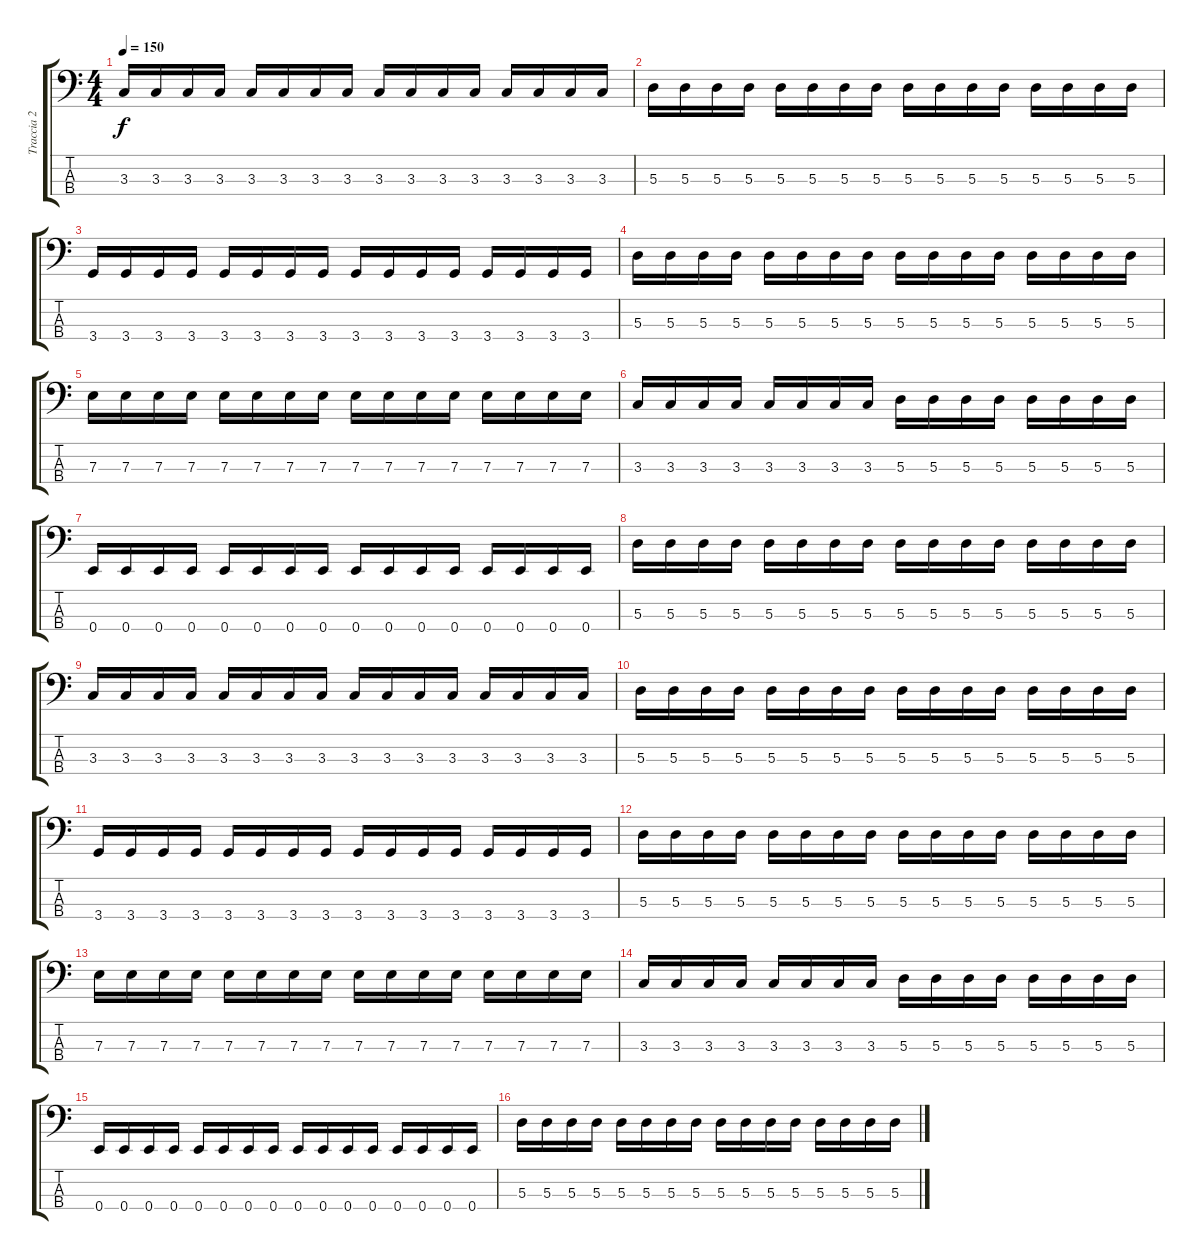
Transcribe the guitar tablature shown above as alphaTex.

\track ("Traccia 2" "Traccia 2") {instrument electricbasspick}
\staff {score tabs}
\tuning (G2 D2 A1 E1) {hide}
\ts (4 4)
\tempo 150
\clef f4
\ks c
3.3.16{dy f} 3.3.16 3.3.16 3.3.16 3.3.16 3.3.16 3.3.16 3.3.16 3.3.16 3.3.16 3.3.16 3.3.16 3.3.16 3.3.16 3.3.16 3.3.16 |
5.3.16 5.3.16 5.3.16 5.3.16 5.3.16 5.3.16 5.3.16 5.3.16 5.3.16 5.3.16 5.3.16 5.3.16 5.3.16 5.3.16 5.3.16 5.3.16 |
3.4.16 3.4.16 3.4.16 3.4.16 3.4.16 3.4.16 3.4.16 3.4.16 3.4.16 3.4.16 3.4.16 3.4.16 3.4.16 3.4.16 3.4.16 3.4.16 |
5.3.16 5.3.16 5.3.16 5.3.16 5.3.16 5.3.16 5.3.16 5.3.16 5.3.16 5.3.16 5.3.16 5.3.16 5.3.16 5.3.16 5.3.16 5.3.16 |
7.3.16 7.3.16 7.3.16 7.3.16 7.3.16 7.3.16 7.3.16 7.3.16 7.3.16 7.3.16 7.3.16 7.3.16 7.3.16 7.3.16 7.3.16 7.3.16 |
3.3.16 3.3.16 3.3.16 3.3.16 3.3.16 3.3.16 3.3.16 3.3.16 5.3.16 5.3.16 5.3.16 5.3.16 5.3.16 5.3.16 5.3.16 5.3.16 |
0.4.16 0.4.16 0.4.16 0.4.16 0.4.16 0.4.16 0.4.16 0.4.16 0.4.16 0.4.16 0.4.16 0.4.16 0.4.16 0.4.16 0.4.16 0.4.16 |
5.3.16 5.3.16 5.3.16 5.3.16 5.3.16 5.3.16 5.3.16 5.3.16 5.3.16 5.3.16 5.3.16 5.3.16 5.3.16 5.3.16 5.3.16 5.3.16 |
3.3.16 3.3.16 3.3.16 3.3.16 3.3.16 3.3.16 3.3.16 3.3.16 3.3.16 3.3.16 3.3.16 3.3.16 3.3.16 3.3.16 3.3.16 3.3.16 |
5.3.16 5.3.16 5.3.16 5.3.16 5.3.16 5.3.16 5.3.16 5.3.16 5.3.16 5.3.16 5.3.16 5.3.16 5.3.16 5.3.16 5.3.16 5.3.16 |
3.4.16 3.4.16 3.4.16 3.4.16 3.4.16 3.4.16 3.4.16 3.4.16 3.4.16 3.4.16 3.4.16 3.4.16 3.4.16 3.4.16 3.4.16 3.4.16 |
5.3.16 5.3.16 5.3.16 5.3.16 5.3.16 5.3.16 5.3.16 5.3.16 5.3.16 5.3.16 5.3.16 5.3.16 5.3.16 5.3.16 5.3.16 5.3.16 |
7.3.16 7.3.16 7.3.16 7.3.16 7.3.16 7.3.16 7.3.16 7.3.16 7.3.16 7.3.16 7.3.16 7.3.16 7.3.16 7.3.16 7.3.16 7.3.16 |
3.3.16 3.3.16 3.3.16 3.3.16 3.3.16 3.3.16 3.3.16 3.3.16 5.3.16 5.3.16 5.3.16 5.3.16 5.3.16 5.3.16 5.3.16 5.3.16 |
0.4.16 0.4.16 0.4.16 0.4.16 0.4.16 0.4.16 0.4.16 0.4.16 0.4.16 0.4.16 0.4.16 0.4.16 0.4.16 0.4.16 0.4.16 0.4.16 |
5.3.16 5.3.16 5.3.16 5.3.16 5.3.16 5.3.16 5.3.16 5.3.16 5.3.16 5.3.16 5.3.16 5.3.16 5.3.16 5.3.16 5.3.16 5.3.16
